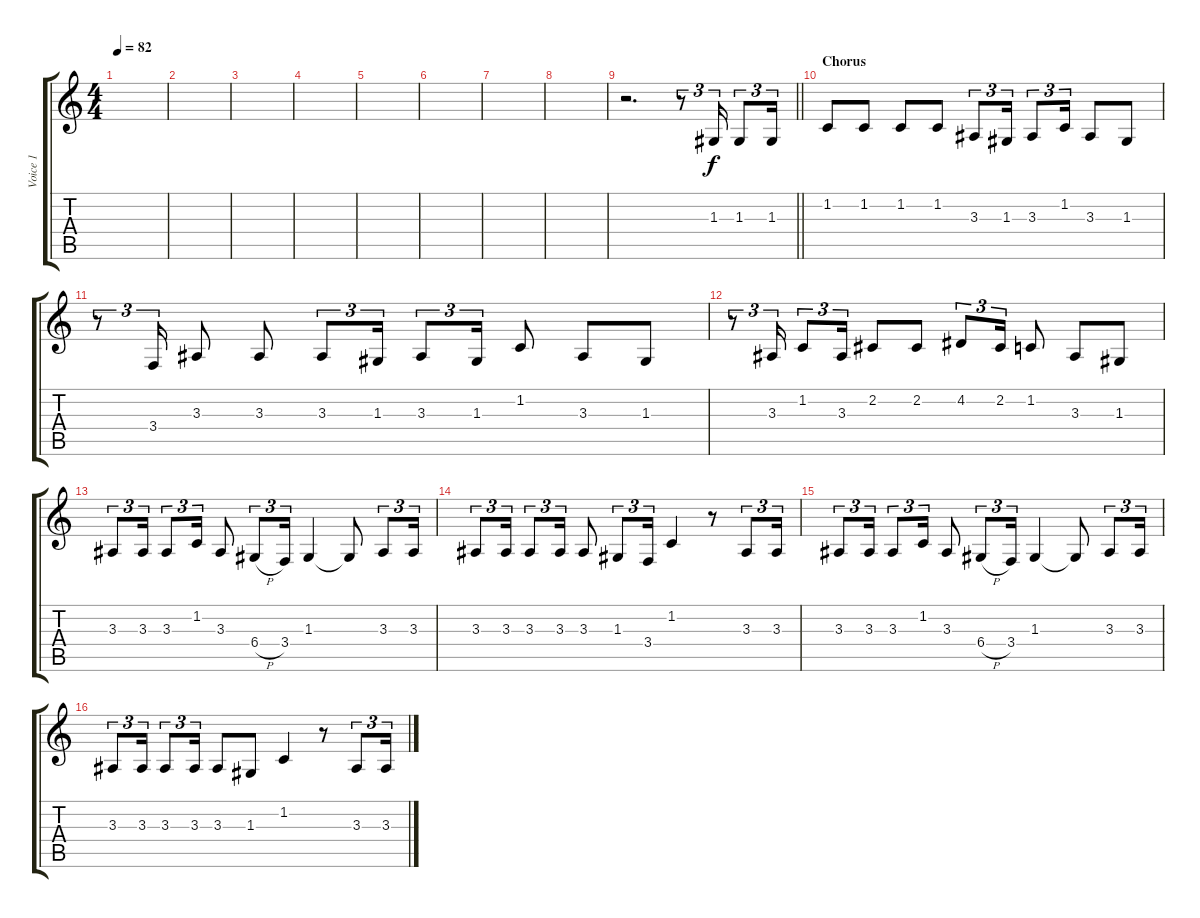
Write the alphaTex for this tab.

\track ("Voice 1" "Voice 1") {instrument clarinet}
\staff {score tabs}
\tuning (E4 B3 G3 D3 A2 E2) {hide}
\ts (4 4)
\tempo 82
\clef g2
\ks c
|
|
|
|
|
|
|
|
\barLineRight lightlight
r.2{d} r.8{tu (3 2)} 1.3.16{tu (3 2)} 1.3.8{tu (3 2)} 1.3.16{tu (3 2)} |
\section ("" "Chorus")
1.2.8 1.2.8 1.2.8 1.2.8 3.3.8{tu (3 2)} 1.3.16{tu (3 2)} 3.3.8{tu (3 2)} 1.2.16{tu (3 2)} 3.3.8 1.3.8 |
r.8{tu (3 2)} 3.4.16{tu (3 2)} 3.3.8 3.3.8 3.3.8{tu (3 2)} 1.3.16{tu (3 2)} 3.3.8{tu (3 2)} 1.3.16{tu (3 2)} 1.2.8 3.3.8 1.3.8 |
r.8{tu (3 2)} 3.3.16{tu (3 2)} 1.2.8{tu (3 2)} 3.3.16{tu (3 2)} 2.2.8 2.2.8 4.2.8{tu (3 2)} 2.2.16{tu (3 2)} 1.2.8 3.3.8 1.3.8 |
3.3.8{tu (3 2)} 3.3.16{tu (3 2)} 3.3.8{tu (3 2)} 1.2.16{tu (3 2)} 3.3.8 6.4{h}.8{tu (3 2)} 3.4.16{tu (3 2)} 1.3.4 1.3{t}.8 3.3.8{tu (3 2)} 3.3.16{tu (3 2)} |
3.3.8{tu (3 2)} 3.3.16{tu (3 2)} 3.3.8{tu (3 2)} 3.3.16{tu (3 2)} 3.3.8 1.3.8{tu (3 2)} 3.4.16{tu (3 2)} 1.2.4 r.8 3.3.8{tu (3 2)} 3.3.16{tu (3 2)} |
3.3.8{tu (3 2)} 3.3.16{tu (3 2)} 3.3.8{tu (3 2)} 1.2.16{tu (3 2)} 3.3.8 6.4{h}.8{tu (3 2)} 3.4.16{tu (3 2)} 1.3.4 1.3{t}.8 3.3.8{tu (3 2)} 3.3.16{tu (3 2)} |
3.3.8{tu (3 2)} 3.3.16{tu (3 2)} 3.3.8{tu (3 2)} 3.3.16{tu (3 2)} 3.3.8 1.3.8 1.2.4 r.8 3.3.8{tu (3 2)} 3.3.16{tu (3 2)}
